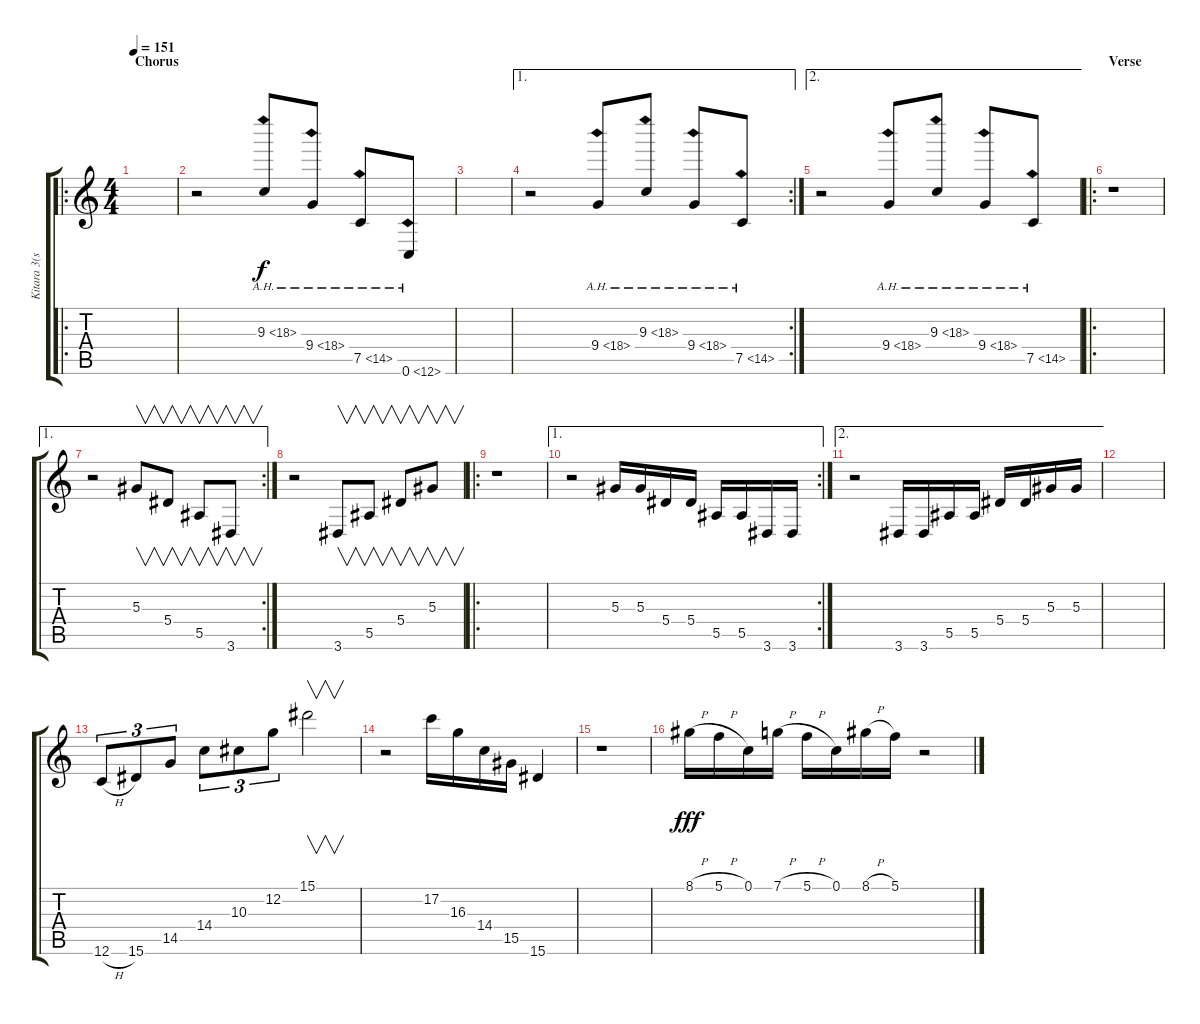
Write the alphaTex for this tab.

\track ("Kitara 3(soolo)" "Kitara 3(s") {instrument overdrivenguitar}
\staff {score tabs}
\tuning (C4 G3 Eb3 Bb2 F2 C2) {hide}
\ro
\ts (4 4)
\section ("" "Chorus")
\tempo 151
\clef g2
\ks c
|
r.2 9.3{ah 9}.8 9.4{ah 9}.8 7.5{ah 7}.8 0.6{ah 12}.8 |
|
\ae 1
\rc 2
r.2 9.4{ah 9}.8 9.3{ah 9}.8 9.4{ah 9}.8 7.5{ah 7}.8 |
\ae 2
r.2 9.4{ah 9}.8 9.3{ah 9}.8 9.4{ah 9}.8 7.5{ah 7}.8 |
\ro
\section ("" "Verse")
r.1 |
\ae 1
\rc 2
r.2 5.3.8{v dy f} 5.4.8{v} 5.5.8{v} 3.6.8{v} |
r.2 3.6.8{v} 5.5.8{v} 5.4.8{v} 5.3.8{v} |
\ro
r.1 |
\ae 1
\rc 2
r.2 5.3.16 5.3.16 5.4.16 5.4.16 5.5.16 5.5.16 3.6.16 3.6.16 |
\ae 2
r.2 3.6.16 3.6.16 5.5.16 5.5.16 5.4.16 5.4.16 5.3.16 5.3.16 |
|
12.6{h}.8{tu (3 2)} 15.6.8{tu (3 2)} 14.5.8{tu (3 2)} 14.4.8{tu (3 2)} 10.3.8{tu (3 2)} 12.2.8{tu (3 2)} 15.1.2{v} |
r.2 17.2.16 16.3.16 14.4.16 15.5.16 15.6.4 |
r.1 |
8.1{h}.16{dy fff} 5.1{h}.16 0.1.16 7.1{h}.16 5.1{h}.16 0.1.16 8.1{h}.16 5.1.16 r.2
